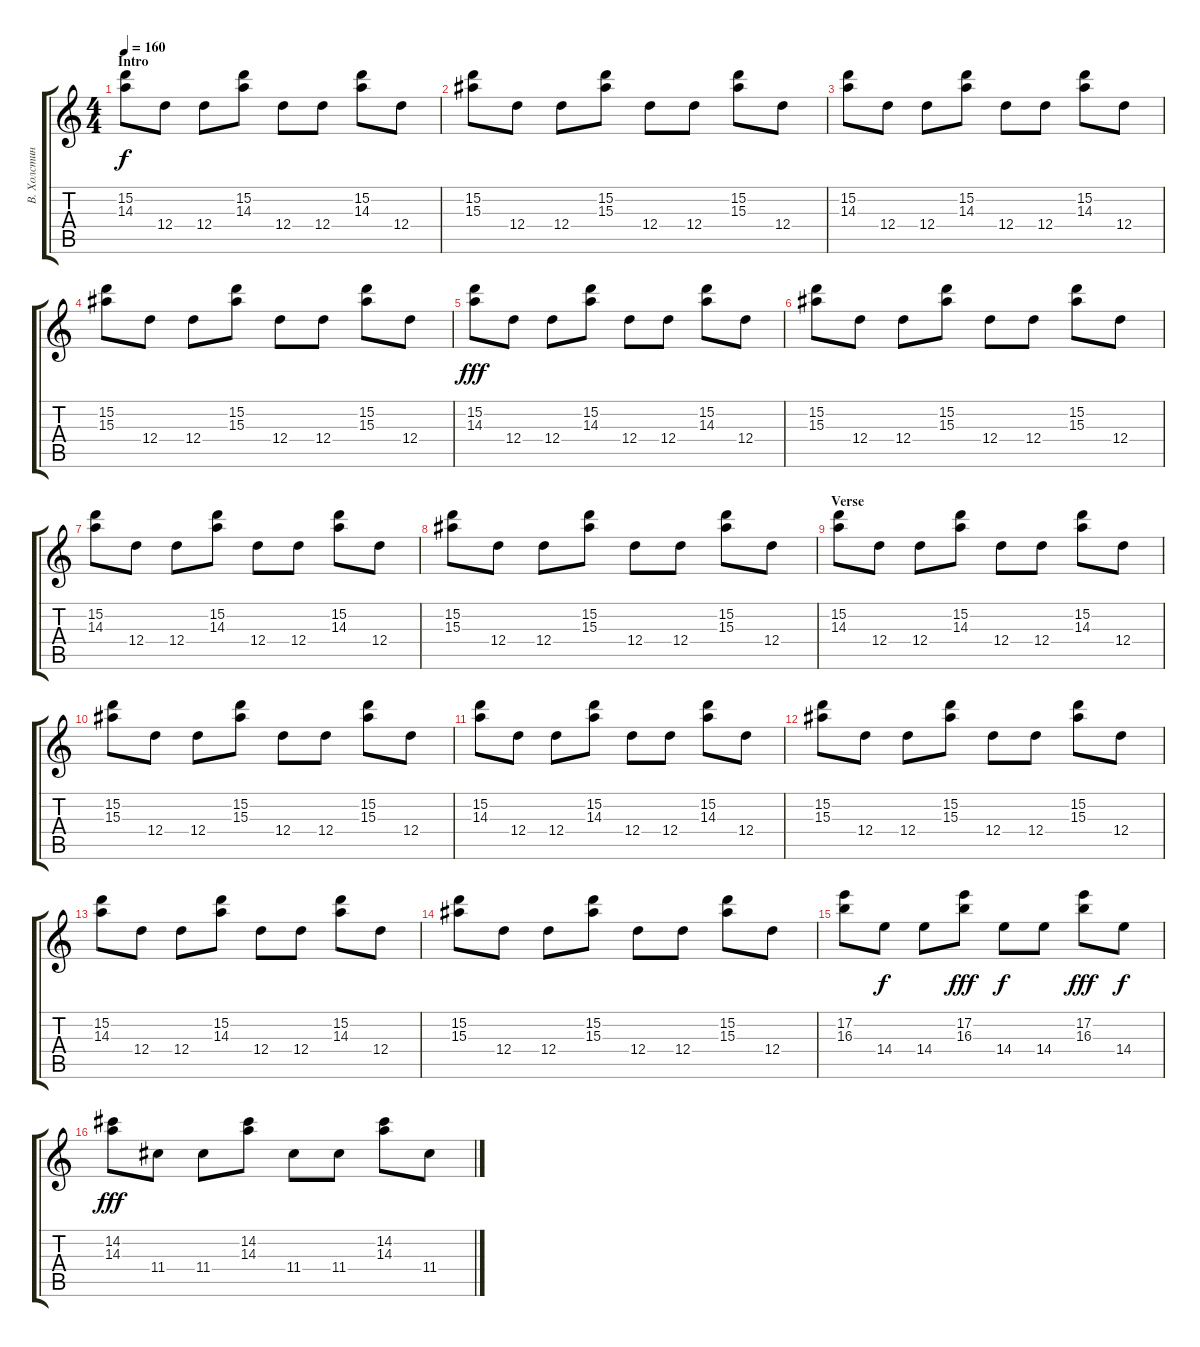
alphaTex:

\track ("B. Холстинин" "B. Холстин") {instrument distortionguitar}
\staff {score tabs}
\tuning (E4 B3 G3 D3 A2 E2) {hide}
\ts (4 4)
\section ("" "Intro")
\tempo 160
\clef g2
\ks c
(15.2 14.3).8{dy f instrument distortionguitar} 12.4.8 12.4.8 (15.2 14.3).8 12.4.8 12.4.8 (15.2 14.3).8 12.4.8 |
(15.2 15.3).8 12.4.8 12.4.8 (15.2 15.3).8 12.4.8 12.4.8 (15.2 15.3).8 12.4.8 |
(15.2 14.3).8 12.4.8 12.4.8 (15.2 14.3).8 12.4.8 12.4.8 (15.2 14.3).8 12.4.8 |
(15.2 15.3).8 12.4.8 12.4.8 (15.2 15.3).8 12.4.8 12.4.8 (15.2 15.3).8 12.4.8 |
(15.2 14.3).8{dy fff} 12.4.8 12.4.8 (15.2 14.3).8 12.4.8 12.4.8 (15.2 14.3).8 12.4.8 |
(15.2 15.3).8 12.4.8 12.4.8 (15.2 15.3).8 12.4.8 12.4.8 (15.2 15.3).8 12.4.8 |
(15.2 14.3).8 12.4.8 12.4.8 (15.2 14.3).8 12.4.8 12.4.8 (15.2 14.3).8 12.4.8 |
(15.2 15.3).8 12.4.8 12.4.8 (15.2 15.3).8 12.4.8 12.4.8 (15.2 15.3).8 12.4.8 |
\section ("" "Verse")
(15.2 14.3).8 12.4.8 12.4.8 (15.2 14.3).8 12.4.8 12.4.8 (15.2 14.3).8 12.4.8 |
(15.2 15.3).8 12.4.8 12.4.8 (15.2 15.3).8 12.4.8 12.4.8 (15.2 15.3).8 12.4.8 |
(15.2 14.3).8 12.4.8 12.4.8 (15.2 14.3).8 12.4.8 12.4.8 (15.2 14.3).8 12.4.8 |
(15.2 15.3).8 12.4.8 12.4.8 (15.2 15.3).8 12.4.8 12.4.8 (15.2 15.3).8 12.4.8 |
(15.2 14.3).8 12.4.8 12.4.8 (15.2 14.3).8 12.4.8 12.4.8 (15.2 14.3).8 12.4.8 |
(15.2 15.3).8 12.4.8 12.4.8 (15.2 15.3).8 12.4.8 12.4.8 (15.2 15.3).8 12.4.8 |
(17.2 16.3).8 14.4.8{dy f} 14.4.8 (17.2 16.3).8{dy fff} 14.4.8{dy f} 14.4.8 (17.2 16.3).8{dy fff} 14.4.8{dy f} |
(14.2 14.3).8{dy fff} 11.4.8 11.4.8 (14.2 14.3).8 11.4.8 11.4.8 (14.2 14.3).8 11.4.8
